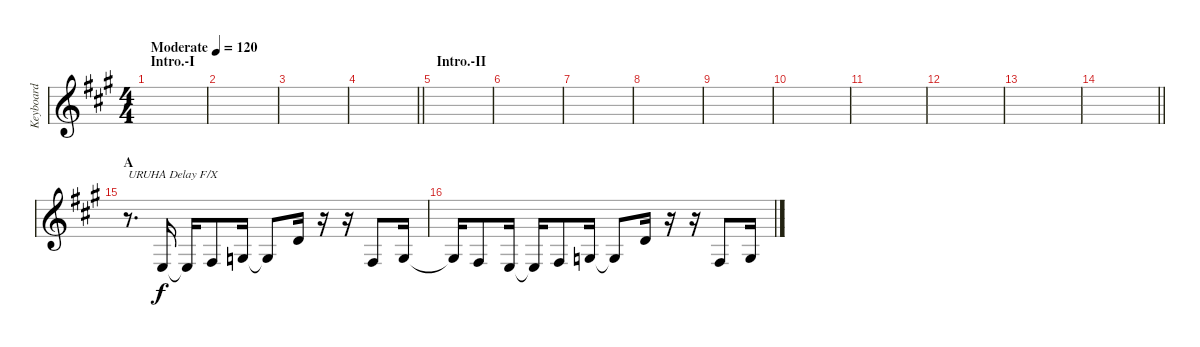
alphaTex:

\track ("Keyboard" "Keyboard") {instrument stringensemble1}
\staff {score}
\tuning (D4 A3 F3 C3 G2 C2) {hide}
\ts (4 4)
\section ("" "Intro.-I")
\tempo (120 "Moderate")
\clef g2
\ks a
|
|
|
\barLineRight lightlight
|
\section ("" "Intro.-II")
|
|
|
|
|
|
|
|
|
\barLineRight lightlight
|
\section ("" "A")
r.8{d txt "URUHA Delay F/X" volume 8 balance 16 instrument electricguitarmuted} 9.5{pm}.16 9.5{t}.16 6.4{pm}.8 7.4{pm}.16 7.4{t}.8 9.3{pm}.16 r.16 r.16 6.4{pm}.8 7.4{pm}.16 |
7.4{t}.16 6.4{pm}.8 9.5{pm}.16 9.5{t}.16 6.4{pm}.8 7.4{pm}.16 7.4{t}.8 9.3{pm}.16 r.16 r.16 6.4{pm}.8 7.4{pm}.16
